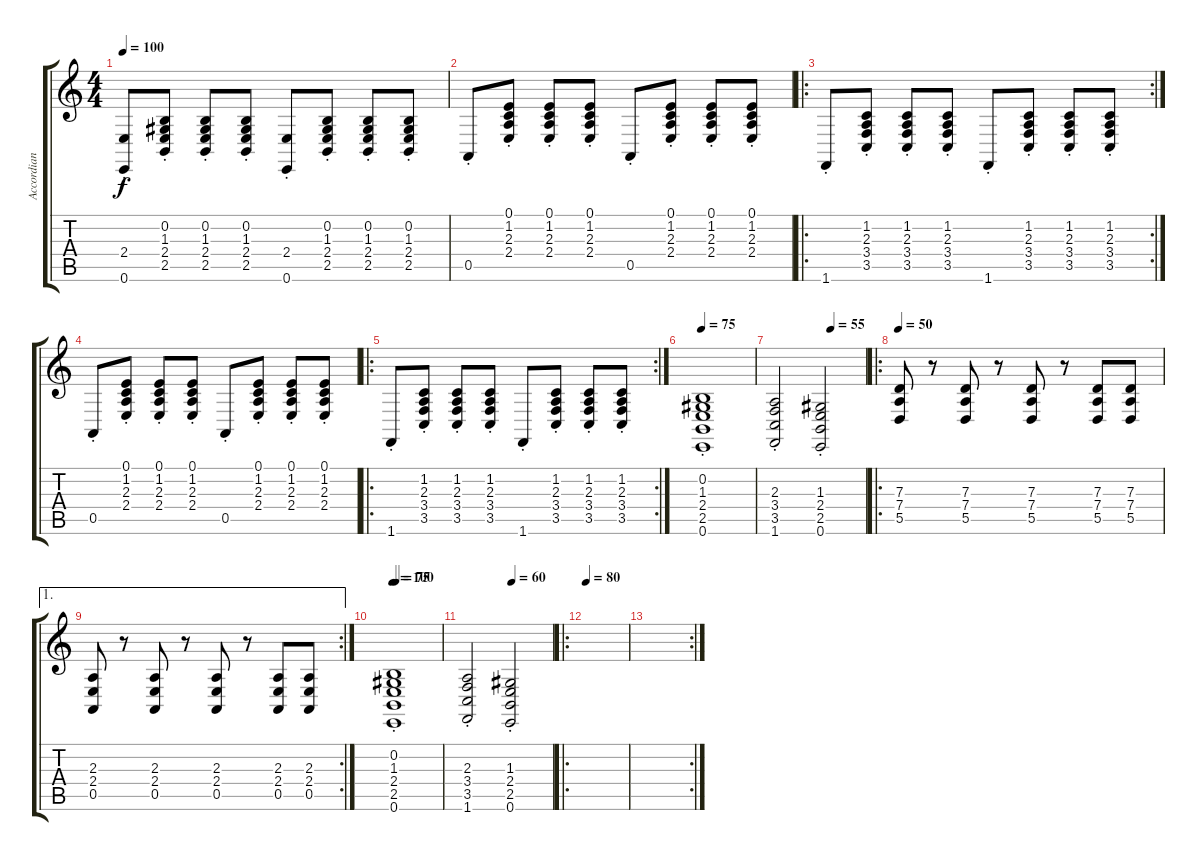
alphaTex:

\track ("Accordian" "Accordian") {instrument accordion}
\staff {score tabs}
\tuning (E4 B3 G3 D3 A2 E2) {hide}
\ts (4 4)
\tempo 100
\clef g2
\ks c
(2.4 0.6{st}).8{dy f} (0.2{st} 1.3{st} 2.4{st} 2.5{st}).8 (0.2{st} 1.3{st} 2.4{st} 2.5{st}).8 (0.2{st} 1.3{st} 2.4{st} 2.5{st}).8 (2.4 0.6{st}).8 (0.2{st} 1.3{st} 2.4{st} 2.5{st}).8 (0.2{st} 1.3{st} 2.4{st} 2.5{st}).8 (0.2{st} 1.3{st} 2.4{st} 2.5{st}).8 |
0.5{st}.8{volume 13} (0.1{st} 1.2{st} 2.3{st} 2.4{st}).8 (0.1{st} 1.2{st} 2.3{st} 2.4{st}).8 (0.1{st} 1.2{st} 2.3{st} 2.4{st}).8 0.5{st}.8 (0.1{st} 1.2{st} 2.3{st} 2.4{st}).8 (0.1{st} 1.2{st} 2.3{st} 2.4{st}).8 (0.1{st} 1.2{st} 2.3{st} 2.4{st}).8 |
\ro
\rc 2
1.6{st}.8 (1.2{st} 2.3{st} 3.4{st} 3.5{st}).8 (1.2{st} 2.3{st} 3.4{st} 3.5{st}).8 (1.2{st} 2.3{st} 3.4{st} 3.5{st}).8 1.6{st}.8 (1.2{st} 2.3{st} 3.4{st} 3.5{st}).8 (1.2{st} 2.3{st} 3.4{st} 3.5{st}).8 (1.2{st} 2.3{st} 3.4{st} 3.5{st}).8 |
0.5{st}.8 (0.1{st} 1.2{st} 2.3{st} 2.4{st}).8 (0.1{st} 1.2{st} 2.3{st} 2.4{st}).8 (0.1{st} 1.2{st} 2.3{st} 2.4{st}).8 0.5{st}.8 (0.1{st} 1.2{st} 2.3{st} 2.4{st}).8 (0.1{st} 1.2{st} 2.3{st} 2.4{st}).8 (0.1{st} 1.2{st} 2.3{st} 2.4{st}).8 |
\ro
\rc 2
1.6{st}.8 (1.2{st} 2.3{st} 3.4{st} 3.5{st}).8 (1.2{st} 2.3{st} 3.4{st} 3.5{st}).8 (1.2{st} 2.3{st} 3.4{st} 3.5{st}).8 1.6{st}.8 (1.2{st} 2.3{st} 3.4{st} 3.5{st}).8 (1.2{st} 2.3{st} 3.4{st} 3.5{st}).8 (1.2{st} 2.3{st} 3.4{st} 3.5{st}).8 |
\tempo 75
(0.2 1.3 2.4 2.5 0.6{st}).1 |
\tempo (55 0.625)
(2.3 3.4 3.5 1.6{st}).2 (1.3 2.4 2.5 0.6{st}).2 |
\ro
\tempo 50
(7.3 7.4 5.5).8 r.8 (7.3 7.4 5.5).8 r.8 (7.3 7.4 5.5).8 r.8 (7.3 7.4 5.5).8 (7.3 7.4 5.5).8 |
\ae 1
\rc 2
(2.3 2.4 0.5).8 r.8 (2.3 2.4 0.5).8 r.8 (2.3 2.4 0.5).8 r.8 (2.3 2.4 0.5).8 (2.3 2.4 0.5).8 |
\tempo 100
\tempo (75 0.0625)
(0.2 1.3 2.4 2.5 0.6{st}).1 |
\tempo (60 0.53125)
(2.3 3.4 3.5 1.6{st}).2 (1.3 2.4 2.5 0.6{st}).2 |
\ro
\tempo 80
|
\rc 2
